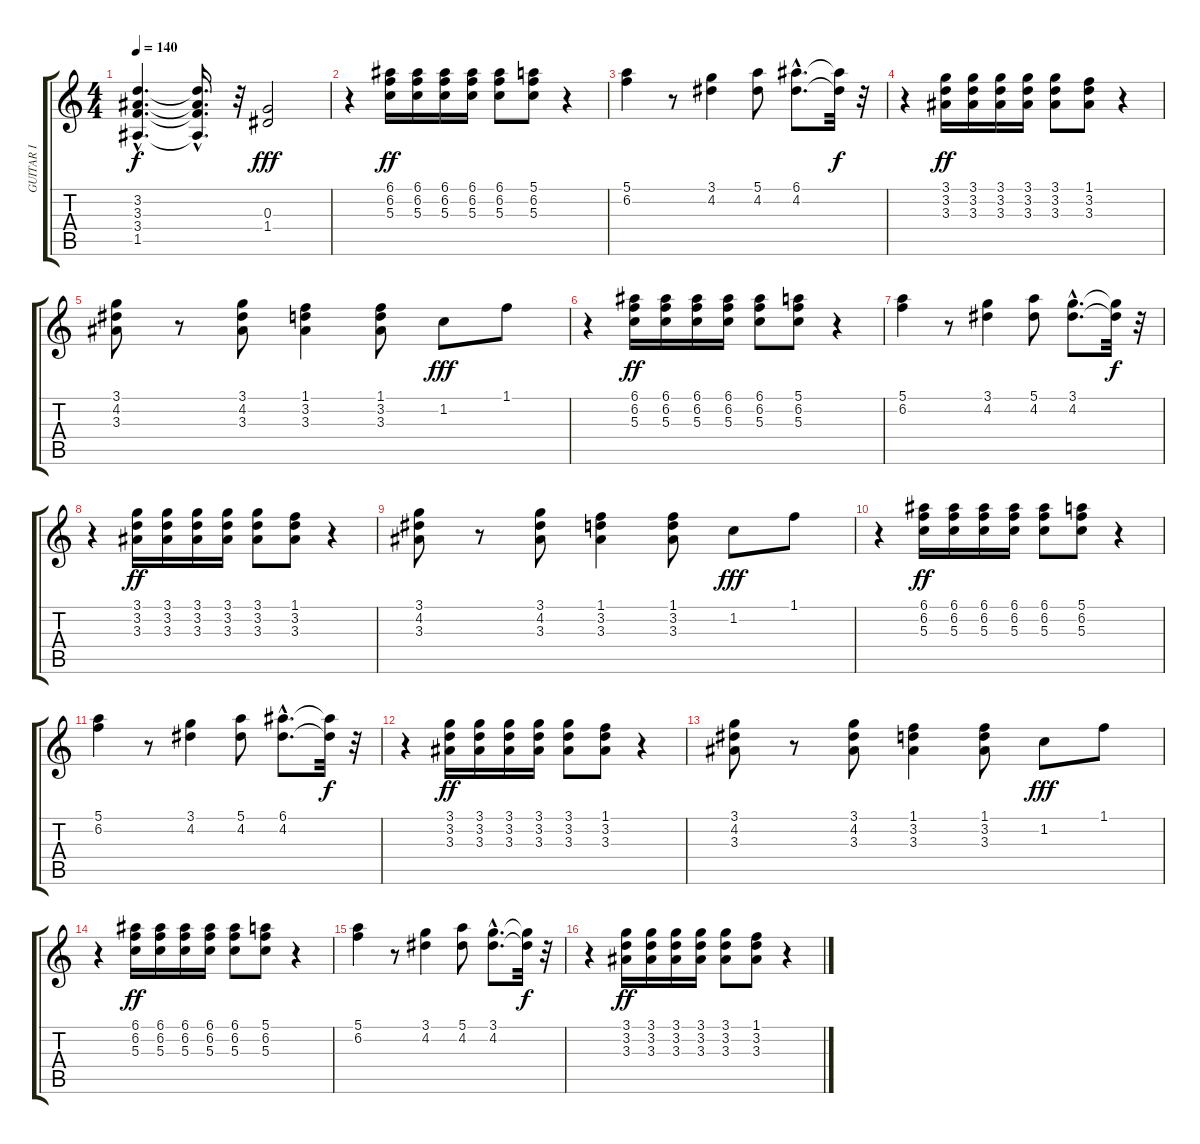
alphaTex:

\track ("GUITAR I" "GUITAR I") {instrument distortionguitar}
\staff {score tabs}
\tuning (E4 B3 G3 D3 A2 E2) {hide}
\ts (4 4)
\tempo 140
\clef g2
\ks c
(3.2{hac t} 3.3{hac t} 3.4{hac t} 1.5{hac t}).4{d dy f} (3.2{hac t} 3.3{hac t} 3.4{hac t} 1.5{hac t}).16{d} r.32 (0.3 1.4).2{dy fff volume 14 balance 8 instrument synthbrass1} |
r.4 (6.1 6.2 5.3).16{dy ff} (6.1 6.2 5.3).16 (6.1 6.2 5.3).16 (6.1 6.2 5.3).16 (6.1 6.2 5.3).8 (5.1 6.2 5.3).8 r.4 |
(5.1 6.2).4 r.8 (3.1 4.2).4 (5.1 4.2).8 (6.1{hac} 4.2{hac}).8{d} (6.1{t} 4.2{t}).32{dy f} r.32 |
r.4 (3.1 3.2 3.3).16{dy ff} (3.1 3.2 3.3).16 (3.1 3.2 3.3).16 (3.1 3.2 3.3).16 (3.1 3.2 3.3).8 (1.1 3.2 3.3).8 r.4 |
(3.1 4.2 3.3).8 r.8 (3.1 4.2 3.3).8 (1.1 3.2 3.3).4 (1.1 3.2 3.3).8 1.2.8{dy fff} 1.1.8 |
r.4 (6.1 6.2 5.3).16{dy ff} (6.1 6.2 5.3).16 (6.1 6.2 5.3).16 (6.1 6.2 5.3).16 (6.1 6.2 5.3).8 (5.1 6.2 5.3).8 r.4 |
(5.1 6.2).4 r.8 (3.1 4.2).4 (5.1 4.2).8 (3.1{hac} 4.2{hac}).8{d} (3.1{t} 4.2{t}).32{dy f} r.32 |
r.4 (3.1 3.2 3.3).16{dy ff} (3.1 3.2 3.3).16 (3.1 3.2 3.3).16 (3.1 3.2 3.3).16 (3.1 3.2 3.3).8 (1.1 3.2 3.3).8 r.4 |
(3.1 4.2 3.3).8 r.8 (3.1 4.2 3.3).8 (1.1 3.2 3.3).4 (1.1 3.2 3.3).8 1.2.8{dy fff} 1.1.8 |
r.4 (6.1 6.2 5.3).16{dy ff} (6.1 6.2 5.3).16 (6.1 6.2 5.3).16 (6.1 6.2 5.3).16 (6.1 6.2 5.3).8 (5.1 6.2 5.3).8 r.4 |
(5.1 6.2).4 r.8 (3.1 4.2).4 (5.1 4.2).8 (6.1{hac} 4.2{hac}).8{d} (6.1{t} 4.2{t}).32{dy f} r.32 |
r.4 (3.1 3.2 3.3).16{dy ff} (3.1 3.2 3.3).16 (3.1 3.2 3.3).16 (3.1 3.2 3.3).16 (3.1 3.2 3.3).8 (1.1 3.2 3.3).8 r.4 |
(3.1 4.2 3.3).8 r.8 (3.1 4.2 3.3).8 (1.1 3.2 3.3).4 (1.1 3.2 3.3).8 1.2.8{dy fff} 1.1.8 |
r.4 (6.1 6.2 5.3).16{dy ff} (6.1 6.2 5.3).16 (6.1 6.2 5.3).16 (6.1 6.2 5.3).16 (6.1 6.2 5.3).8 (5.1 6.2 5.3).8 r.4 |
(5.1 6.2).4 r.8 (3.1 4.2).4 (5.1 4.2).8 (3.1{hac} 4.2{hac}).8{d} (3.1{t} 4.2{t}).32{dy f} r.32 |
r.4 (3.1 3.2 3.3).16{dy ff} (3.1 3.2 3.3).16 (3.1 3.2 3.3).16 (3.1 3.2 3.3).16 (3.1 3.2 3.3).8 (1.1 3.2 3.3).8 r.4
